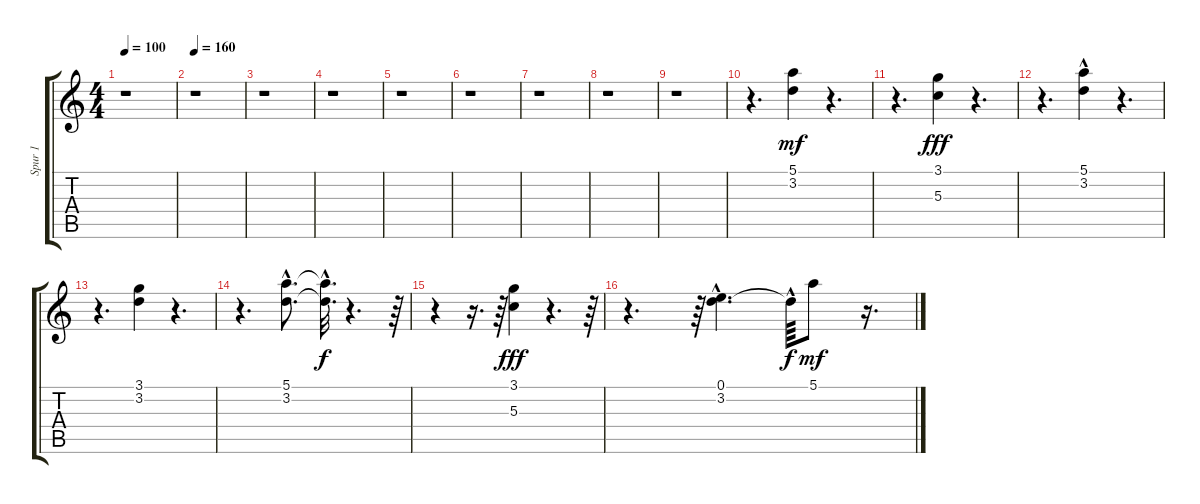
\track ("Spur 1" "Spur 1") {instrument overdrivenguitar}
\staff {score tabs}
\tuning (E4 B3 G3 D3 A2 E2) {hide}
\ts (4 4)
\tempo 100
\clef g2
\ks c
r.1{dy mf instrument overdrivenguitar} |
\tempo 160
r.1 |
r.1 |
r.1 |
r.1 |
r.1 |
r.1 |
r.1 |
r.1 |
r.4{d} (5.1 3.2).4 r.4{d} |
r.4{d} (3.1 5.3).4{dy fff} r.4{d} |
r.4{d} (5.1{hac} 3.2).4 r.4{d} |
r.4{d} (3.1 3.2).4 r.4{d} |
r.4{d} (5.1{hac} 3.2{hac}).8{d} (5.1{hac t} 3.2{hac t}).32{d dy f} r.4{d} r.64 |
r.4 r.16{d} r.64 (3.1 5.3).4{dy fff} r.4{d} r.64 |
r.4{d} r.64 (0.1 3.2{hac}).4{d} 3.2{hac t}.64{dy f} 5.1.8{dy mf} r.16{d}
